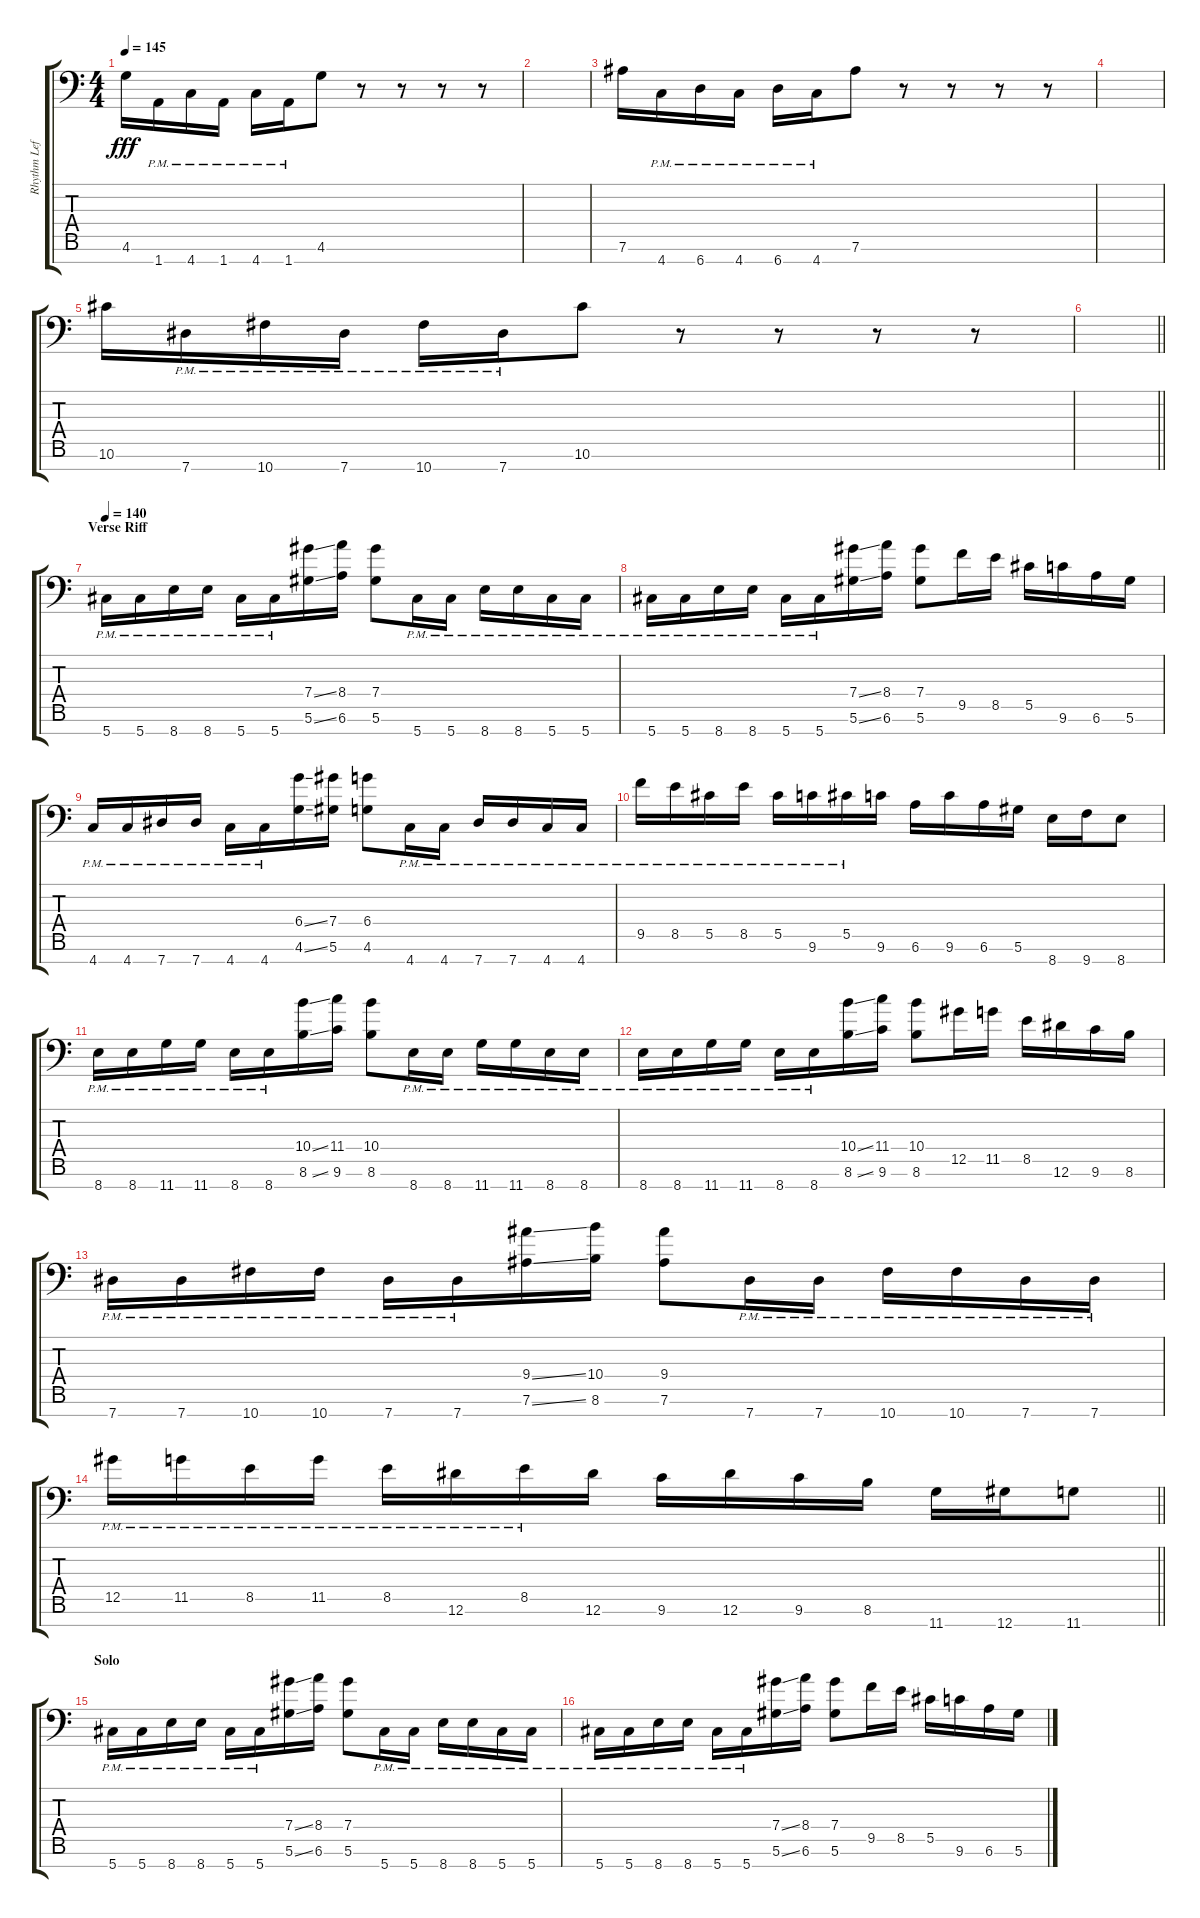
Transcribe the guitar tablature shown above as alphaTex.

\track ("Rhythm Left" "Rhythm Lef") {instrument distortionguitar}
\staff {score tabs}
\tuning (Eb4 Bb3 Gb3 Db3 Ab2 Eb2 Ab1) {hide}
\ts (4 4)
\tempo 145
\clef f4
\ks c
4.6.16{dy fff} 1.7{pm}.16 4.7{pm}.16 1.7{pm}.16 4.7{pm}.16 1.7{pm}.16 4.6.8 r.8 r.8 r.8 r.8 |
|
7.6.16 4.7{pm}.16 6.7{pm}.16 4.7{pm}.16 6.7{pm}.16 4.7{pm}.16 7.6.8 r.8 r.8 r.8 r.8 |
|
10.6.16 7.7{pm}.16 10.7{pm}.16 7.7{pm}.16 10.7{pm}.16 7.7{pm}.16 10.6.8 r.8 r.8 r.8 r.8 |
\barLineRight lightlight
|
\section ("" "Verse Riff")
\tempo 140
5.7{pm}.16 5.7{pm}.16 8.7{pm}.16 8.7{pm}.16 5.7{pm}.16 5.7{pm}.16 (7.4{ss} 5.6{ss}).16 (8.4 6.6).16 (7.4 5.6).8 5.7{pm}.16 5.7{pm}.16 8.7{pm}.16 8.7{pm}.16 5.7{pm}.16 5.7{pm}.16 |
5.7{pm}.16 5.7{pm}.16 8.7{pm}.16 8.7{pm}.16 5.7{pm}.16 5.7{pm}.16 (7.4{ss} 5.6{ss}).16 (8.4 6.6).16 (7.4 5.6).8 9.5.16 8.5.16 5.5.16 9.6.16 6.6.16 5.6.16 |
4.7{pm}.16 4.7{pm}.16 7.7{pm}.16 7.7{pm}.16 4.7{pm}.16 4.7{pm}.16 (6.4{ss} 4.6{ss}).16 (7.4 5.6).16 (6.4 4.6).8 4.7{pm}.16 4.7{pm}.16 7.7{pm}.16 7.7{pm}.16 4.7{pm}.16 4.7{pm}.16 |
9.5{pm}.16 8.5{pm}.16 5.5{pm}.16 8.5{pm}.16 5.5{pm}.16 9.6{pm}.16 5.5{pm}.16 9.6.16 6.6.16 9.6.16 6.6.16 5.6.16 8.7.16 9.7.16 8.7.8 |
8.7{pm}.16 8.7{pm}.16 11.7{pm}.16 11.7{pm}.16 8.7{pm}.16 8.7{pm}.16 (10.4{ss} 8.6{ss}).16 (11.4 9.6).16 (10.4 8.6).8 8.7{pm}.16 8.7{pm}.16 11.7{pm}.16 11.7{pm}.16 8.7{pm}.16 8.7{pm}.16 |
8.7{pm}.16 8.7{pm}.16 11.7{pm}.16 11.7{pm}.16 8.7{pm}.16 8.7{pm}.16 (10.4{ss} 8.6{ss}).16 (11.4 9.6).16 (10.4 8.6).8 12.5.16 11.5.16 8.5.16 12.6.16 9.6.16 8.6.16 |
7.7{pm}.16 7.7{pm}.16 10.7{pm}.16 10.7{pm}.16 7.7{pm}.16 7.7{pm}.16 (9.4{ss} 7.6{ss}).16 (10.4 8.6).16 (9.4 7.6).8 7.7{pm}.16 7.7{pm}.16 10.7{pm}.16 10.7{pm}.16 7.7{pm}.16 7.7{pm}.16 |
\barLineRight lightlight
12.5{pm}.16 11.5{pm}.16 8.5{pm}.16 11.5{pm}.16 8.5{pm}.16 12.6{pm}.16 8.5{pm}.16 12.6.16 9.6.16 12.6.16 9.6.16 8.6.16 11.7.16 12.7.16 11.7.8 |
\section ("" "Solo")
5.7{pm}.16 5.7{pm}.16 8.7{pm}.16 8.7{pm}.16 5.7{pm}.16 5.7{pm}.16 (7.4{ss} 5.6{ss}).16 (8.4 6.6).16 (7.4 5.6).8 5.7{pm}.16 5.7{pm}.16 8.7{pm}.16 8.7{pm}.16 5.7{pm}.16 5.7{pm}.16 |
5.7{pm}.16 5.7{pm}.16 8.7{pm}.16 8.7{pm}.16 5.7{pm}.16 5.7{pm}.16 (7.4{ss} 5.6{ss}).16 (8.4 6.6).16 (7.4 5.6).8 9.5.16 8.5.16 5.5.16 9.6.16 6.6.16 5.6.16
